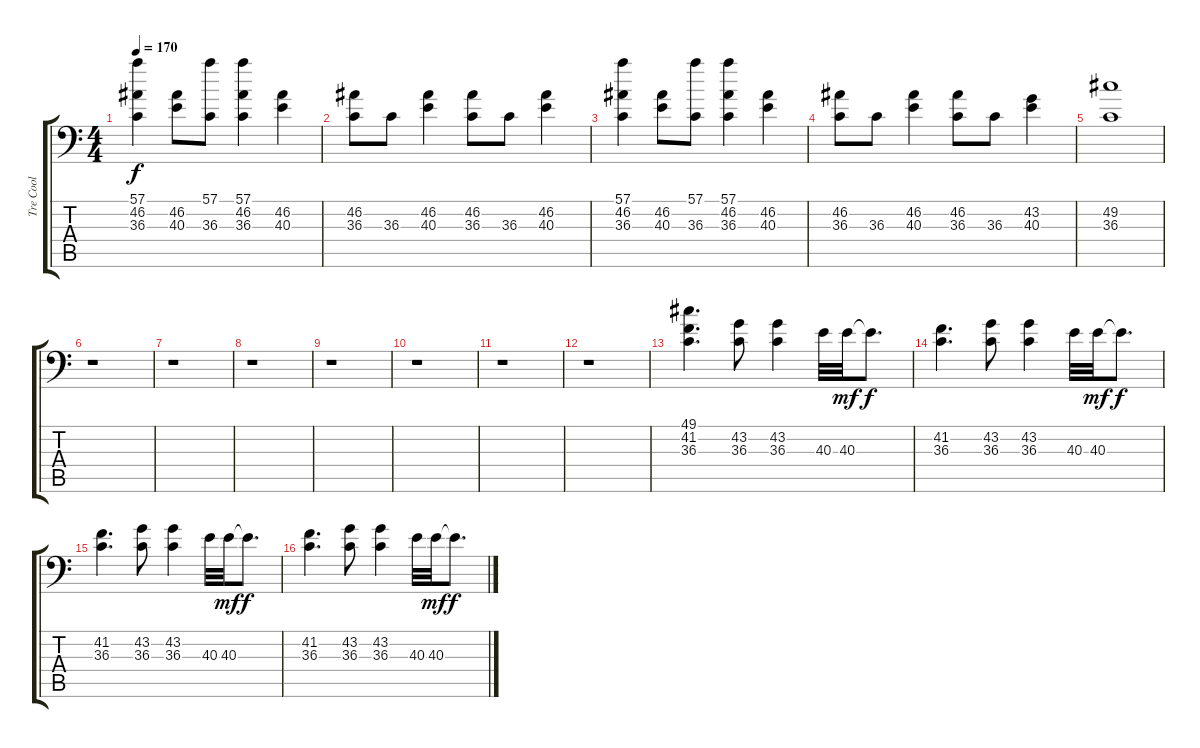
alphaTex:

\track ("Tre Cool" "Tre Cool") {instrument acousticgrandpiano}
\staff {score tabs}
\tuning (C-1 C-1 C-1 C-1 C-1 C-1) {hide}
\ts (4 4)
\tempo 170
\clef f4
\ks c
(57.1 46.2 36.3).4{dy f} (46.2 40.3).8 (57.1 36.3).8 (57.1 46.2 36.3).4 (46.2 40.3).4 |
(46.2 36.3).8 36.3.8 (46.2 40.3).4 (46.2 36.3).8 36.3.8 (46.2 40.3).4 |
(57.1 46.2 36.3).4 (46.2 40.3).8 (57.1 36.3).8 (57.1 46.2 36.3).4 (46.2 40.3).4 |
(46.2 36.3).8 36.3.8 (46.2 40.3).4 (46.2 36.3).8 36.3.8 (43.2 40.3).4 |
(49.2 36.3).1 |
r.1 |
r.1 |
r.1 |
r.1 |
r.1 |
r.1 |
r.1 |
(49.1 41.2 36.3).4{d} (43.2 36.3).8 (43.2 36.3).4 40.3.32 40.3.32{dy mf} 40.3{t}.8{d dy f} |
(41.2 36.3).4{d} (43.2 36.3).8 (43.2 36.3).4 40.3.32 40.3.32{dy mf} 40.3{t}.8{d dy f} |
(41.2 36.3).4{d} (43.2 36.3).8 (43.2 36.3).4 40.3.32 40.3.32{dy mf} 40.3{t}.8{d dy f} |
(41.2 36.3).4{d} (43.2 36.3).8 (43.2 36.3).4 40.3.32 40.3.32{dy mf} 40.3{t}.8{d dy f}
